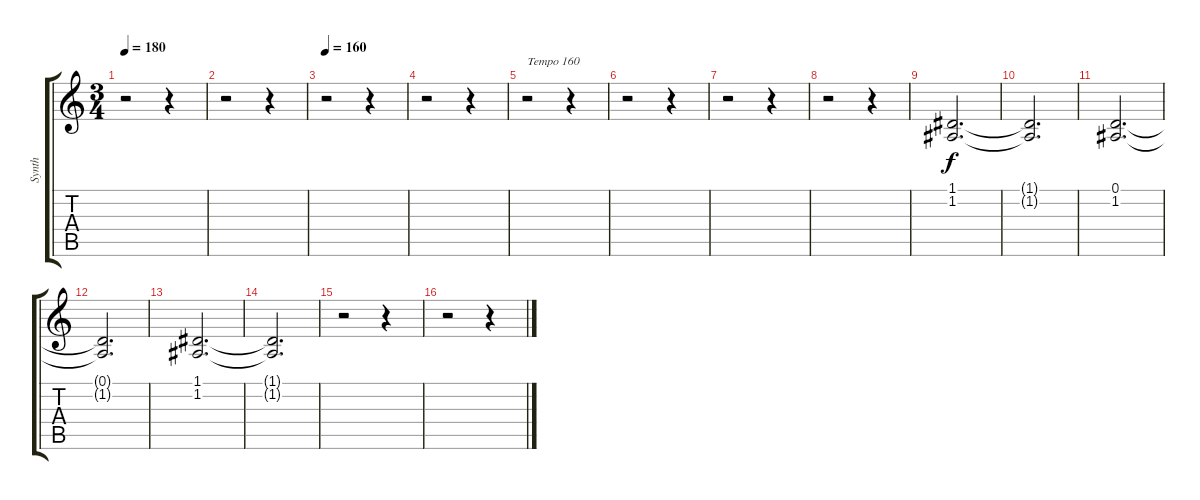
\track ("Synth" "Synth") {instrument choiraahs}
\staff {score tabs}
\tuning (D4 A3 F3 C3 G2 C2) {hide}
\ts (3 4)
\tempo 180
\clef g2
\ks c
r.2{dy f} r.4 |
r.2 r.4 |
\tempo 160
r.2 r.4 |
r.2 r.4 |
r.2{txt "Tempo 160"} r.4 |
r.2 r.4 |
r.2 r.4 |
r.2 r.4 |
(1.1 1.2).2{d volume 8} |
(1.1{t} 1.2{t}).2{d} |
(0.1 1.2).2{d} |
(0.1{t} 1.2{t}).2{d} |
(1.1 1.2).2{d} |
(1.1{t} 1.2{t}).2{d} |
r.2 r.4 |
r.2 r.4
